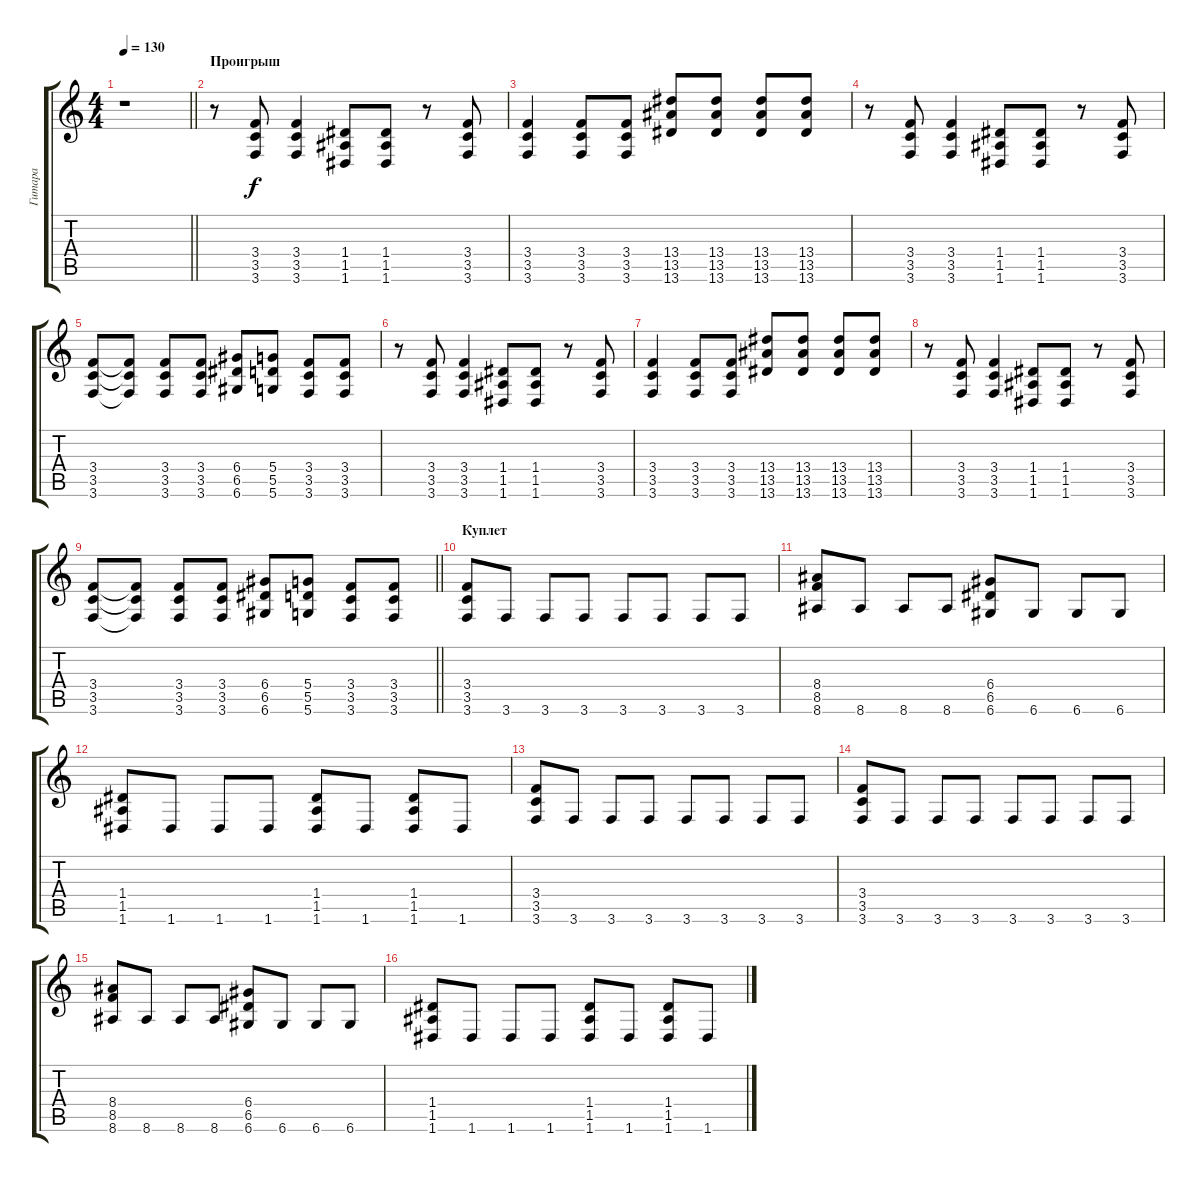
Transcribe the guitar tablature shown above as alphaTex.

\track ("Гитара" "Гитара") {instrument distortionguitar}
\staff {score tabs}
\tuning (E4 B3 G3 D3 A2 D2) {hide}
\ts (4 4)
\tempo 130
\clef g2
\barLineRight lightlight
\ks c
r.1{dy f instrument distortionguitar} |
\section ("" "Проигрыш")
r.8 (3.4 3.5 3.6).8 (3.4 3.5 3.6).4 (1.4 1.5 1.6).8 (1.4 1.5 1.6).8 r.8 (3.4 3.5 3.6).8 |
(3.4 3.5 3.6).4 (3.4 3.5 3.6).8 (3.4 3.5 3.6).8 (13.4 13.5 13.6).8 (13.4 13.5 13.6).8 (13.4 13.5 13.6).8 (13.4 13.5 13.6).8 |
r.8 (3.4 3.5 3.6).8 (3.4 3.5 3.6).4 (1.4 1.5 1.6).8 (1.4 1.5 1.6).8 r.8 (3.4 3.5 3.6).8 |
(3.4 3.5 3.6).8 (3.4{t} 3.5{t} 3.6{t}).8 (3.4 3.5 3.6).8 (3.4 3.5 3.6).8 (6.4 6.5 6.6).8 (5.4 5.5 5.6).8 (3.4 3.5 3.6).8 (3.4 3.5 3.6).8 |
r.8 (3.4 3.5 3.6).8 (3.4 3.5 3.6).4 (1.4 1.5 1.6).8 (1.4 1.5 1.6).8 r.8 (3.4 3.5 3.6).8 |
(3.4 3.5 3.6).4 (3.4 3.5 3.6).8 (3.4 3.5 3.6).8 (13.4 13.5 13.6).8 (13.4 13.5 13.6).8 (13.4 13.5 13.6).8 (13.4 13.5 13.6).8 |
r.8 (3.4 3.5 3.6).8 (3.4 3.5 3.6).4 (1.4 1.5 1.6).8 (1.4 1.5 1.6).8 r.8 (3.4 3.5 3.6).8 |
\barLineRight lightlight
(3.4 3.5 3.6).8 (3.4{t} 3.5{t} 3.6{t}).8 (3.4 3.5 3.6).8 (3.4 3.5 3.6).8 (6.4 6.5 6.6).8 (5.4 5.5 5.6).8 (3.4 3.5 3.6).8 (3.4 3.5 3.6).8 |
\section ("" "Куплет")
(3.4 3.5 3.6).8 3.6.8 3.6.8 3.6.8 3.6.8 3.6.8 3.6.8 3.6.8 |
(8.4 8.5 8.6).8 8.6.8 8.6.8 8.6.8 (6.4 6.5 6.6).8 6.6.8 6.6.8 6.6.8 |
(1.4 1.5 1.6).8 1.6.8 1.6.8 1.6.8 (1.4 1.5 1.6).8 1.6.8 (1.4 1.5 1.6).8 1.6.8 |
(3.4 3.5 3.6).8 3.6.8 3.6.8 3.6.8 3.6.8 3.6.8 3.6.8 3.6.8 |
(3.4 3.5 3.6).8 3.6.8 3.6.8 3.6.8 3.6.8 3.6.8 3.6.8 3.6.8 |
(8.4 8.5 8.6).8 8.6.8 8.6.8 8.6.8 (6.4 6.5 6.6).8 6.6.8 6.6.8 6.6.8 |
(1.4 1.5 1.6).8 1.6.8 1.6.8 1.6.8 (1.4 1.5 1.6).8 1.6.8 (1.4 1.5 1.6).8 1.6.8
